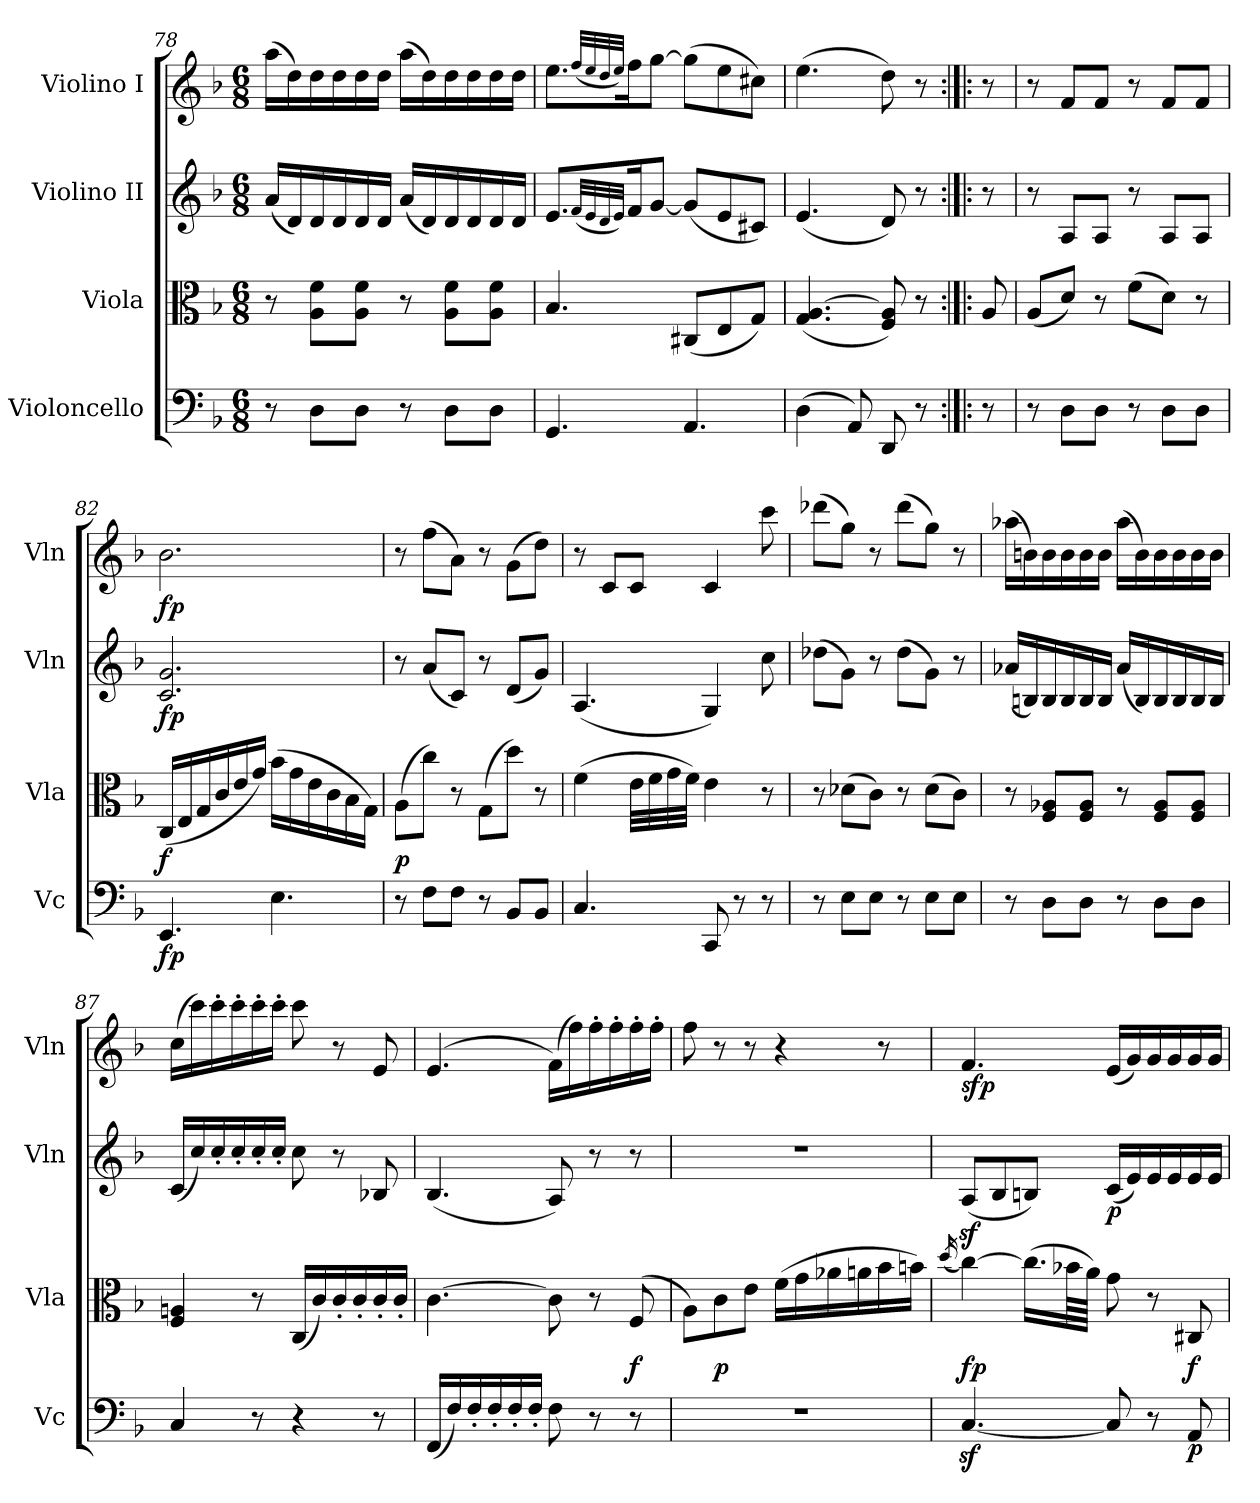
**kern	**dynam	**kern	**dynam	**kern	**dynam	**kern	**dynam
*part4	*part4	*part3	*part3	*part2	*part2	*part1	*part1
*staff4	*staff4	*staff3	*staff3	*staff2	*staff2	*staff1	*staff1
*I"Violoncello	*	*I"Viola	*	*I"Violino II	*	*I"Violino I	*
*I'Vc	*	*I'Vla	*	*I'Vln	*	*I'Vln	*
*clefF4	*	*clefC3	*	*clefG2	*	*clefG2	*
*k[b-]	*	*k[b-]	*	*k[b-]	*	*k[b-]	*
*d:	*	*d:	*	*d:	*	*d:	*
*M6/8	*	*M6/8	*	*M6/8	*	*M6/8	*
=78	=78	=78	=78	=78	=78	=78	=78
8r	.	8r	.	(16aLL	.	(16aaLL	.
.	.	.	.	16d)	.	16dd)	.
8DL	.	8f 8AL	.	16d	.	16dd	.
.	.	.	.	16d	.	16dd	.
8DJ	.	8f 8AJ	.	16d	.	16dd	.
.	.	.	.	16dJJ	.	16ddJJ	.
8r	.	8r	.	(16aLL	.	(16aaLL	.
.	.	.	.	16d)	.	16dd)	.
8DL	.	8f 8AL	.	16d	.	16dd	.
.	.	.	.	16d	.	16dd	.
8DJ	.	8f 8AJ	.	16d	.	16dd	.
.	.	.	.	16dJJ	.	16ddJJ	.
!!LO:LB:g=z
=79	=79	=79	=79	=79	=79	=79	=79
4.GG	.	4.B-	.	8.eL	.	8.eeL	.
.	.	.	.	(<32qf/LLL	.	(<32qff/LLL	.
.	.	.	.	32qe/	.	32qee/	.
.	.	.	.	32qd/	.	32qdd/	.
.	.	.	.	32qe/JJJ)	.	32qee/JJJ)	.
.	.	.	.	16fk	.	16ffk	.
.	.	.	.	[8gJ	.	[8ggJ	.
4.AA	.	(8C#XL	.	(8gL]	.	(8ggL]	.
.	.	8E	.	8e	.	8ee	.
.	.	8GJ)	.	8c#XJ)	.	8cc#XJ)	.
=80a	=80a	=80a	=80a	=80a	=80a	=80a	=80a
(4D	.	([4.A 4.G	.	(4.e	.	(4.ee	.
8AA)	.	.	.	.	.	.	.
8DD	.	8A] 8F)	.	8d)	.	8dd)	.
8r	.	8r	.	8r	.	8r	.
=80b:|!|:	=80b:|!|:	=80b:|!|:	=80b:|!|:	=80b:|!|:	=80b:|!|:	=80b:|!|:	=80b:|!|:
8r	.	8A	.	8r	.	8r	.
=81	=81	=81	=81	=81	=81	=81	=81
8r	.	(8AL	.	8r	.	8r	.
8DL	.	8dJ)	.	8AL	.	8fL	.
8DJ	.	8r	.	8AJ	.	8fJ	.
8r	.	(8fL	.	8r	.	8r	.
8DL	.	8dJ)	.	8AL	.	8fL	.
8DJ	.	8r	.	8AJ	.	8fJ	.
=82	=82	=82	=82	=82	=82	=82	=82
4.EE	fp	(16CLL	f	2.g 2.c	fp	2.b-	fp
.	.	16E	.	.	.	.	.
.	.	16G	.	.	.	.	.
.	.	16c	.	.	.	.	.
.	.	16e	.	.	.	.	.
.	.	16gJJ)	.	.	.	.	.
4.E	.	(16b-LL	.	.	.	.	.
.	.	16g	.	.	.	.	.
.	.	16e	.	.	.	.	.
.	.	16c	.	.	.	.	.
.	.	16B-	.	.	.	.	.
.	.	16GJJ)	.	.	.	.	.
=83	=83	=83	=83	=83	=83	=83	=83
8r	.	(8AL	p	8r	.	8r	.
8FL	.	8ccJ)	.	(8aL	.	(8ffL	.
8FJ	.	8r	.	8cJ)	.	8aJ)	.
8r	.	(8GL	.	8r	.	8r	.
8BB-L	.	8ddJ)	.	(8dL	.	(8gL	.
8BB-J	.	8r	.	8gJ)	.	8ddJ)	.
!!LO:LB:g=z
=84	=84	=84	=84	=84	=84	=84	=84
4.C	.	(4f	.	(4.A	.	8r	.
.	.	.	.	.	.	8cL	.
.	.	32eLLL	.	.	.	8cJ	.
.	.	32f	.	.	.	.	.
.	.	32g	.	.	.	.	.
.	.	32fJJJ)	.	.	.	.	.
8CC	.	4e	.	4G)	.	4c	.
8r	.	.	.	.	.	.	.
8r	.	8r	.	8cc	.	8ccc	.
=85	=85	=85	=85	=85	=85	=85	=85
8r	.	8r	.	(8dd-XL	.	(8ddd-XL	.
8EL	.	(8d-XL	.	8gJ)	.	8ggJ)	.
8EJ	.	8cJ)	.	8r	.	8r	.
8r	.	8r	.	(8dd-L	.	(8ddd-L	.
8EL	.	(8d-L	.	8gJ)	.	8ggJ)	.
8EJ	.	8cJ)	.	8r	.	8r	.
=86	=86	=86	=86	=86	=86	=86	=86
8r	.	8r	.	(16a-XLL	.	(16aa-XLL	.
.	.	.	.	16Bn)	.	16bn)	.
8DL	.	8A-X 8FL	.	16B	.	16b	.
.	.	.	.	16B	.	16b	.
8DJ	.	8A- 8FJ	.	16B	.	16b	.
.	.	.	.	16BJJ	.	16bJJ	.
8r	.	8r	.	(16a-LL	.	(16aa-LL	.
.	.	.	.	16B)	.	16b)	.
8DL	.	8A- 8FL	.	16B	.	16b	.
.	.	.	.	16B	.	16b	.
8DJ	.	8A- 8FJ	.	16B	.	16b	.
.	.	.	.	16BJJ	.	16bJJ	.
=87	=87	=87	=87	=87	=87	=87	=87
4C	.	4An 4F	.	(16cLL	.	(16ccLL	.
.	.	.	.	16cc)	.	16ccc)	.
.	.	.	.	16cc'	.	16ccc'	.
.	.	.	.	16cc'	.	16ccc'	.
8r	.	8r	.	16cc'	.	16ccc'	.
.	.	.	.	16cc'JJ	.	16ccc'JJ	.
4r	.	(16CLL	.	8cc	.	8ccc	.
.	.	16c)	.	.	.	.	.
.	.	16c'	.	8r	.	8r	.
.	.	16c'	.	.	.	.	.
8r	.	16c'	.	8B-X	.	8e	.
.	.	16c'JJ	.	.	.	.	.
!!LO:PB:g=z
=88	=88	=88	=88	=88	=88	=88	=88
(<16FF/LL	.	[4.c	.	(4.B-	.	(4.e	.
16F/)	.	.	.	.	.	.	.
16F'/	.	.	.	.	.	.	.
16F'/	.	.	.	.	.	.	.
16F'/	.	.	.	.	.	.	.
16F'/JJ	.	.	.	.	.	.	.
8F	.	8c]	.	8A)	.	(16fLL)	.
.	.	.	.	.	.	16ff)	.
8r	.	8r	.	8r	.	16ff'	.
.	.	.	.	.	.	16ff'	.
8r	.	(8F	f	8r	.	16ff'	.
.	.	.	.	.	.	16ff'JJ	.
=89	=89	=89	=89	=89	=89	=89	=89
2.r	.	8AL)	.	2.r	.	8ff	.
.	.	8c	p	.	.	8r	.
.	.	8eJ	.	.	.	8r	.
.	.	(16fLL	.	.	.	4r	.
.	.	16g	.	.	.	.	.
.	.	16a-X	.	.	.	.	.
.	.	16an	.	.	.	.	.
.	.	16b-	.	.	.	8r	.
.	.	16bnJJ)	.	.	.	.	.
=90	=90	=90	=90	=90	=90	=90	=90
.	.	(<16qdd/	.	.	.	.	.
[4.Cz	.	[4cc)	fp	(8AzL	.	4.f	sfp
.	.	.	.	8B-	.	.	.
.	.	(16.ccLL]	.	8BnJ)	.	.	.
.	.	64b-XLL	.	.	.	.	.
.	.	64aJJJJ)	.	.	.	.	.
8C]	.	8g	.	(16cLL	p	(16eLL	.
.	.	.	.	16e)	.	16g)	.
8r	.	8r	.	16e	.	16g	.
.	.	.	.	16e	.	16g	.
8AA	p	8C#X	f	16e	.	16g	.
.	.	.	.	16eJJ	.	16gJJ	.
=	=	=	=	=	=	=	=
*-	*-	*-	*-	*-	*-	*-	*-
